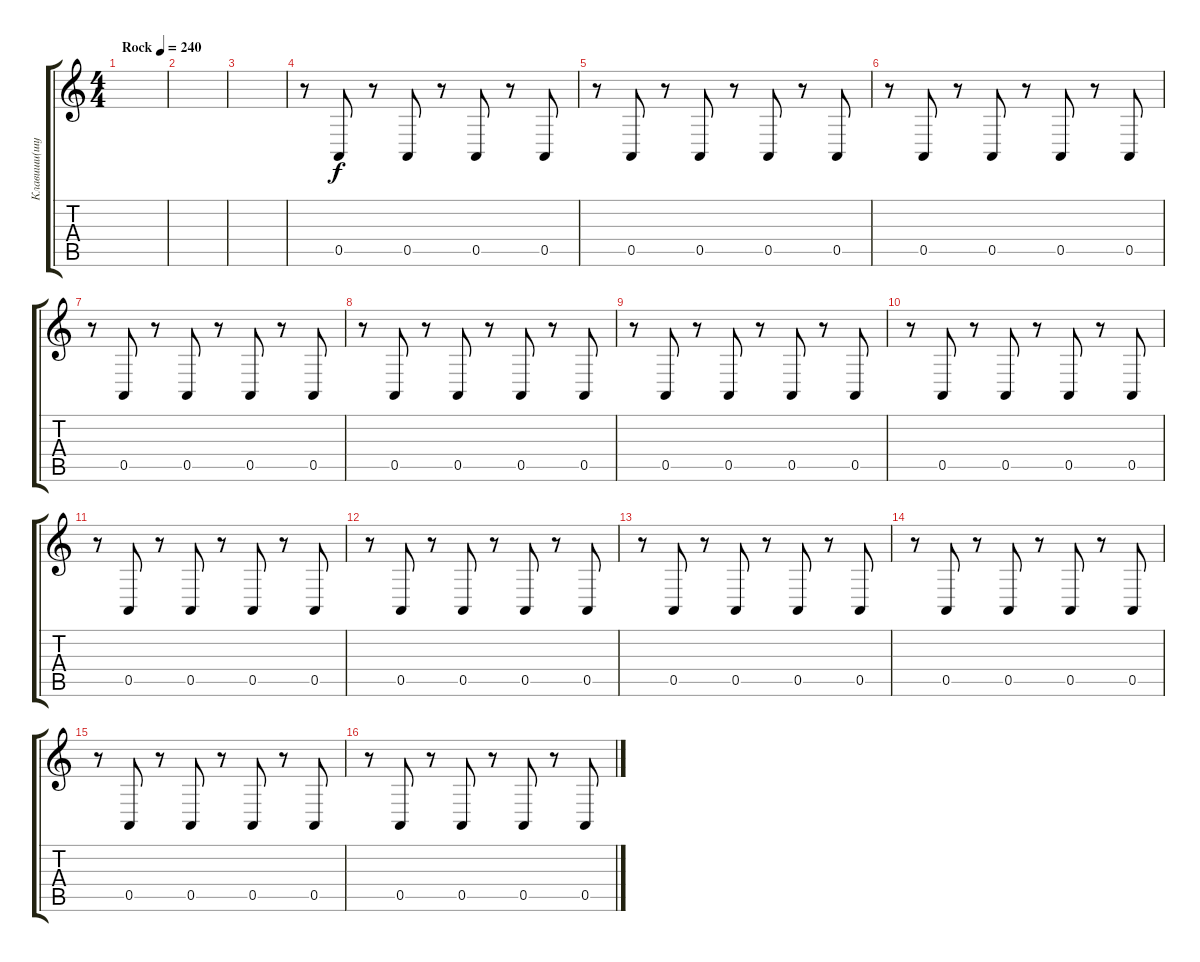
\track ("Клавиши(шум)" "Клавиши(шу") {instrument clavinet}
\staff {score tabs}
\tuning (E4 B3 G3 D3 A2 E2) {hide}
\ts (4 4)
\tempo (240 "Rock")
\clef g2
\ks c
|
|
|
r.8 0.5.8 r.8 0.5.8 r.8 0.5.8 r.8 0.5.8 |
r.8 0.5.8 r.8 0.5.8 r.8 0.5.8 r.8 0.5.8 |
r.8 0.5.8 r.8 0.5.8 r.8 0.5.8 r.8 0.5.8 |
r.8 0.5.8 r.8 0.5.8 r.8 0.5.8 r.8 0.5.8 |
r.8 0.5.8 r.8 0.5.8 r.8 0.5.8 r.8 0.5.8 |
r.8 0.5.8 r.8 0.5.8 r.8 0.5.8 r.8 0.5.8 |
r.8 0.5.8 r.8 0.5.8 r.8 0.5.8 r.8 0.5.8 |
r.8 0.5.8 r.8 0.5.8 r.8 0.5.8 r.8 0.5.8 |
r.8 0.5.8 r.8 0.5.8 r.8 0.5.8 r.8 0.5.8 |
r.8 0.5.8 r.8 0.5.8 r.8 0.5.8 r.8 0.5.8 |
r.8 0.5.8 r.8 0.5.8 r.8 0.5.8 r.8 0.5.8 |
r.8 0.5.8 r.8 0.5.8 r.8 0.5.8 r.8 0.5.8 |
r.8 0.5.8 r.8 0.5.8 r.8 0.5.8 r.8 0.5.8
